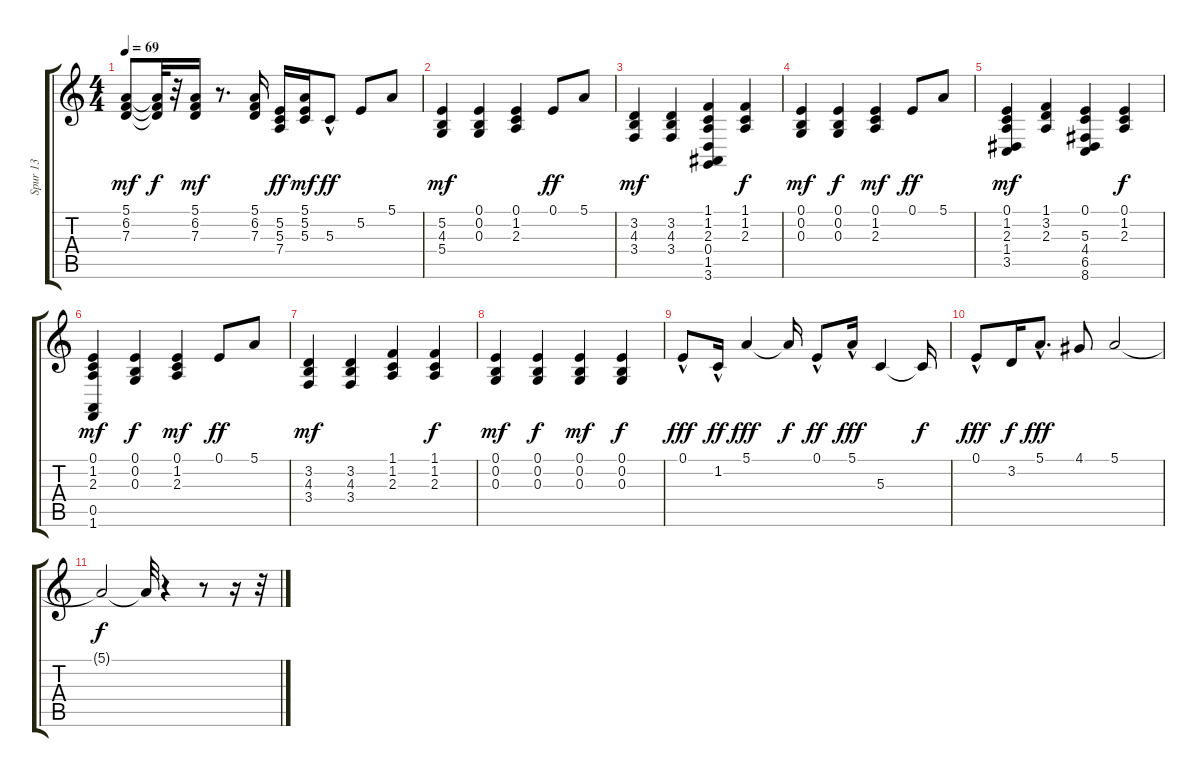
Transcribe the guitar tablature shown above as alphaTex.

\track ("Spur 13" "Spur 13") {instrument electricpiano2}
\staff {score tabs}
\tuning (E4 B3 G3 D3 A2 E2) {hide}
\ts (4 4)
\tempo 69
\clef g2
\ks c
(5.1 6.2 7.3).8{dy mf} (5.1{t} 6.2{t} 7.3{t}).32{dy f} r.32 (5.1 6.2 7.3).16{dy mf} r.8{d} (5.1 6.2 7.3).16 (5.2 5.3 7.4).16{dy ff} (5.1 5.2 5.3).16{dy mf} 5.3{hac}.8{dy ff} 5.2.8 5.1.8 |
(5.2 4.3 5.4).4{dy mf} (0.1 0.2 0.3).4 (0.1 1.2 2.3).4 0.1.8{dy ff} 5.1.8 |
(3.2 4.3 3.4).4{dy mf} (3.2 4.3 3.4).4 (1.1 1.2 2.3 0.4 1.5 3.6).4 (1.1 1.2 2.3).4{dy f} |
(0.1 0.2 0.3).4{dy mf} (0.1 0.2 0.3).4{dy f} (0.1 1.2 2.3).4{dy mf} 0.1.8{dy ff} 5.1.8 |
(0.1 1.2 2.3 1.4 3.5).4{dy mf} (1.1 3.2 2.3).4 (0.1 5.3 4.4 6.5 8.6).4 (0.1 1.2 2.3).4{dy f} |
(0.1 1.2 2.3 0.5 1.6).4{dy mf} (0.1 0.2 0.3).4{dy f} (0.1 1.2 2.3).4{dy mf} 0.1.8{dy ff} 5.1.8 |
(3.2 4.3 3.4).4{dy mf} (3.2 4.3 3.4).4 (1.1 1.2 2.3).4 (1.1 1.2 2.3).4{dy f} |
(0.1 0.2 0.3).4{dy mf} (0.1 0.2 0.3).4{dy f} (0.1 0.2 0.3).4{dy mf} (0.1 0.2 0.3).4{dy f} |
0.1{hac}.8{dy fff} 1.2{hac}.16{dy ff} 5.1.4{dy fff} 5.1{t}.16{dy f} 0.1{hac}.8{dy ff} 5.1{hac}.16{dy fff} 5.3.4 5.3{t}.16{dy f} |
0.1{hac}.8{dy fff} 3.2.16{dy f} 5.1{hac}.8{d dy fff} 4.1.8 5.1.2 |
5.1{t}.2{dy f} 5.1{t}.32 r.4 r.8 r.16 r.32
